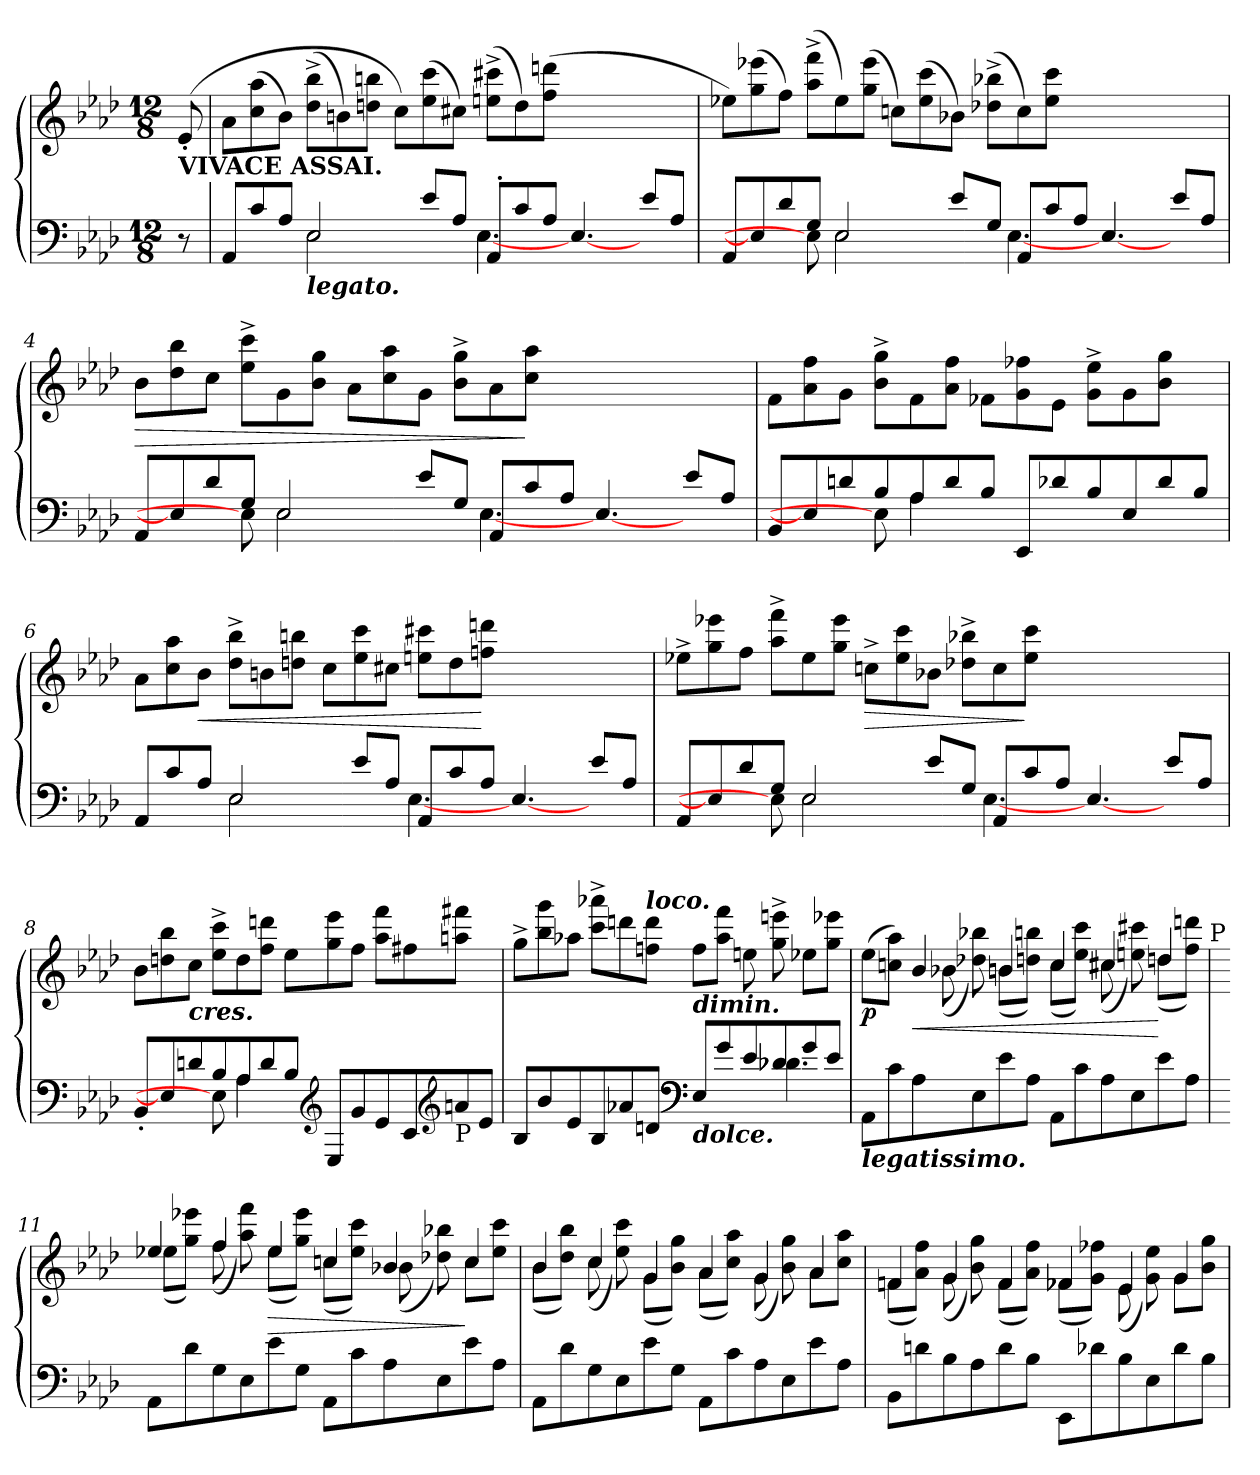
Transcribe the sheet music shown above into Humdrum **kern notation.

**kern	**kern	**dynam
*part1	*part1	*part1
*staff2	*staff1	*staff1/2
*clefF4	*clefG2	*
*k[b-e-a-d-]	*k[b-e-a-d-]	*
*A-:	*A-:	*
*M12/8	*M12/8	*
*MM152	*MM152	*
=1	=1	=1
*^	*	*
!	!	!LO:TX:b:B:t=VIVACE ASSAI.	!
8ryy	8r	(>8e-'/	.
=2	=2	=2	=2
8AA-/L	4.reyy	8a-\L	.
8c/	.	(>8cc\ 8aa-\	.
8A-/J	.	8b-\J)	.
!LO:TX:b:Bi:t=legato.	!	!	!
2E-/	2E-\	(>8dd-\^ 8bb-\^L	.
.	.	8bn\)	.
.	.	8ddn\ 8bbn\J	.
.	.	8cc\L)	.
8e-/L	4rgyy	(>8ee-\ 8ccc\	.
8A-/J	.	8cc#X\J)	.
8AA-'/L	[4.E-\	(>8een\^ 8ccc#X\^L	.
8c/	.	8dd\)	.
8A-/J	.	(>8ff\ 8dddn\J	.
[4.E-/	8ryy	2ryy	.
.	2ryy	.	.
8e-/L	.	.	.
8A-/J	.	8ryy	.
=3	=3	=3	=3
8AA-/L	4.ryy	8ee-X\L)	.
8E-/]	.	(>8gg\ 8eee-X\	.
8d-/	.	8ff\J)	.
8G/J	8E-\]	(>8aa-\^ 8fff\^L	.
2E-/	2E-\	8ee-\)	.
.	.	(>8gg\ 8eee-\J	.
.	.	8ccn\L)	.
.	.	(>8ee-\ 8ccc\	.
8e-/L	4rgyy	8b-X\J)	.
8G/J	.	(>8dd-X\^ 8bb-X\^L	.
8AA-/L	[4.E-\	8cc\)	.
8c/	.	8ee-\ 8ccc\J	.
8A-/J	.	2.ryy	.
[4.E-/	8ryy	.	.
.	2ryy	.	.
8e-/L	.	.	.
8A-/J	.	.	.
!!LO:LB:g=z
=4	=4	=4	=4
!	!	!	!LO:HP:b
8AA-/L	4.ryy	8b-\L	>
8E-/]	.	8dd-\ 8bb-\	.
8d-/	.	8cc\J	.
8G/J	8E-\]	8ee-\^ 8ccc\^L	.
2E-/	2E-\	8g\	.
.	.	8b-\ 8gg\J	.
.	.	8a-\L	.
.	.	8cc\ 8aa-\	.
8e-/L	4rgyy	8g\J	.
8G/J	.	8b-\^ 8gg\^L	.
8AA-/L	[4.E-\	8a-\	.
8c/	.	8cc\ 8aa-\J	]
8A-/J	.	2.ryy	.
[4.E-/	8ryy	.	.
.	2ryy	.	.
8e-/L	.	.	.
8A-/J	.	.	.
=5	=5	=5	=5
8BB-/L	4.ryy	8f\L	.
8E-/]	.	8a-\ 8ff\	.
8dn/	.	8g\J	.
8B-/	8E-\]	8b-\^ 8gg\^L	.
8A-/	4A-\	8f\	.
8d/	.	8a-\ 8ff\J	.
8B-/J	2.rgyy	8f-X\L	.
8EE-/L	.	8g\ 8ff-X\	.
8d-X/	.	8e-\J	.
8B-/	.	8g\^ 8ee-\^L	.
8E-/	.	8g\	.
8d-/	.	8b-\ 8gg\J	.
8B-/J	8rgyy	8ryy	.
!!LO:LB:g=z
=6	=6	=6	=6
8AA-/L	4.reyy	8a-\L	.
8c/	.	8cc\ 8aa-\	.
!	!	!	!LO:HP:b
8A-/J	.	8b-\J	<
2E-/	2E-\	8dd-\^ 8bb-\^L	.
.	.	8bn\	.
.	.	8ddn\ 8bbn\J	.
.	.	8cc\L	.
8e-/L	4rgyy	8ee-\ 8ccc\	.
8A-/J	.	8cc#X\J	.
8AA-/L	[4.E-\	8een\ 8ccc#X\L	.
8c/	.	8dd\	.
8A-/J	.	8ffn\ 8dddn\J	[
[4.E-/	8ryy	2ryy	.
.	2ryy	.	.
8e-/L	.	.	.
8A-/J	.	8ryy	.
=7	=7	=7	=7
8AA-/L	4.ryy	8ee-X^\L	.
8E-/]	.	8gg\ 8eee-X\	.
8d-/	.	8ff\J	.
8G/J	8E-\]	8aa-\^ 8fff\^L	.
2E-/	2E-\	8ee-\	.
.	.	8gg\ 8eee-\J	.
!	!	!	!LO:HP:b
.	.	8ccn^\L	>
.	.	8ee-\ 8ccc\	.
8e-/L	4rgyy	8b-X\J	.
8G/J	.	8dd-X\^ 8bb-X\^L	.
8AA-/L	[4.E-\	8cc\	.
8c/	.	8ee-\ 8ccc\J	]
8A-/J	.	2.ryy	.
[4.E-/	8ryy	.	.
.	2ryy	.	.
8e-/L	.	.	.
8A-/J	.	.	.
!!LO:LB:g=z
=8	=8	=8	=8
8BB-'/L	4.ryy	8b-\L	.
8E-/]	.	8ddn\ 8bb-\	.
!	!	!LO:TX:b:Bi:t=cres.	!
8dn/	.	8cc\J	.
8B-/	8E-\]	8ee-\^ 8ccc\^L	.
8A-/	4A-\	8dd\	.
8d/	.	8ff\ 8dddn\J	.
8B-/J	2.rGGyy	8ee-\L	.
*clefG2	*	*	*
8E-/L	.	8gg\ 8eee-\	.
8g/	.	8ff\J	.
8e-/	.	8aa-\ 8fff\L	.
8c/	.	8ff#X\	.
*clefG2	*	*	*
!LO:TX:b:t=P	!	!	!
8an/	.	8aan\ 8fff#X\J	.
8e-/J	8ryy	8ryy	.
=9	=9	=9	=9
8B-/L	2.ryy	8gg^\L	.
8b-/	.	8bb-\ 8ggg\	.
8e-/	.	8aa-X\J	.
8B-/	.	8ccc\^ 8aaa-X\^L	.
8a-X/	.	8dddn\	.
!	!	!LO:TX:a:Bi:t=loco.	!
8dn/J	.	8ffn\ 8ddd\J	.
*clefF4	*	*	*
!	!	!LO:TX:b:Bi:t=dimin.	!
!LO:TX:b:Bi:t=dolce.	!	!	!
8E-/L	4.rbyy	8ff\L	.
8g/	.	8aa-\ 8fff\J	.
8e-/	.	8een\	.
8d-X/	4.d-\	8gg\^ 8eeen\^	.
8g/	.	8ee-X\L	.
8e-/J	.	8gg\ 8eee-X\J	.
*v	*v	*	*
!!LO:LB:g=z
=10	=10	=10
*	*^	*
!LO:TX:b:Bi:t=legatissimo.	!	!	!
!	!	!	!LO:DY:b
8AA-\L	4ryy	(>8ee-\L	p
8c\	.	8ccn\ 8aa-\J)	.
!	!	!	!LO:HP:b
8A-\	4b-/	(>8b-X\	<
8E-\	.	8dd-X\ 8bb-X\)	.
8e-\	4bn/	(>8bn\L	.
8A-\J	.	8ddn\ 8bbn\J)	.
8AA-\L	4cc/	(>8cc\L	.
8c\	.	8ee-\ 8ccc\J)	.
8A-\	4cc#X/	(>8cc#X\	.
8E-\	.	8een\ 8ccc#X\)	.
8e-\	4ddn/	(>8dd\L	[
8A-\J	.	8ff\ 8dddn\J)	.
!	!	!LO:TX:a:t=P	!
=11	=11	=11	=11
8AA-\L	4ee-X/	(>8ee-\L	.
8d-\	.	8gg\ 8eee-X\J)	.
8G\	4ff/	(>8ff\	.
8E-\	.	8aa-\ 8fff\)	.
!	!	!	!LO:HP:b
8e-\	4ee-/	(>8ee-\L	>
8G\J	.	8gg\ 8eee-\J)	.
8AA-\L	4ccn/	(>8cc\L	.
8c\	.	8ee-\ 8ccc\J)	.
8A-\	4b-X/	(>8b-\	.
8E-\	.	8dd-X\ 8bb-X\)	.
8e-\	4cc/	8cc\L	]
8A-\J	.	8ee-\ 8ccc\J	.
!!LO:PB:g=z	!!
=12	=12	=12	=12
8AA-\L	4b-/	(>8b-\L	.
8d-\	.	8dd-\ 8bb-\J)	.
8G\	4cc/	(>8cc\	.
8E-\	.	8ee-\ 8ccc\)	.
8e-\	4g/	(>8g\L	.
8G\J	.	8b-\ 8gg\J)	.
8AA-\L	4a-/	(>8a-\L	.
8c\	.	8cc\ 8aa-\J)	.
8A-\	4g/	(>8g\	.
8E-\	.	8b-\ 8gg\)	.
8e-\	4a-/	8a-\L	.
8A-\J	.	8cc\ 8aa-\J	.
=13	=13	=13	=13
8BB-\L	4f/	(>8fn\L	.
8dn\	.	8a-\ 8ff\J)	.
8B-\	4g/	(>8g\	.
8A-\	.	8b-\ 8gg\)	.
8d\	4f/	(>8f\L	.
8B-\J	.	8a-\ 8ff\J)	.
8EE-\L	4f-X/	(>8f-X\L	.
8d-X\	.	8g\ 8ff-X\J)	.
8B-\	4e-/	(>8e-\	.
8E-\	.	8g\ 8ee-\)	.
8d-\	4g/	8g\L	.
8B-\J	.	8b-\ 8gg\J	.
*	*v	*v	*
=	=	=
*-	*-	*-
